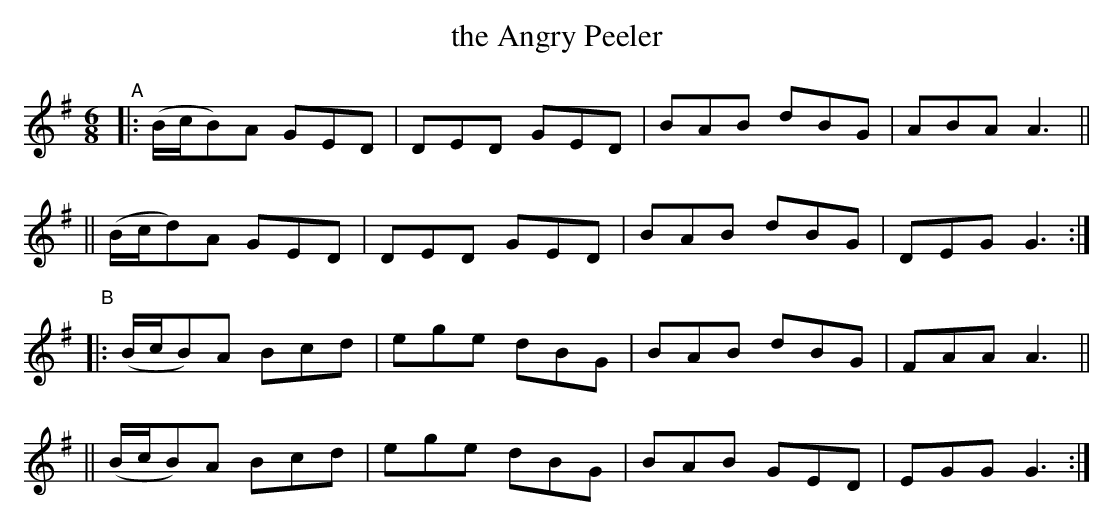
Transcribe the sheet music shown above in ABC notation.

X:1
T: the Angry Peeler
M: 6/8
L: 1/8
K: G
"^A"\
|: (B/c/B)A GED | DED GED | BAB dBG | ABA A3 ||
|| (B/c/d)A GED | DED GED | BAB dBG | DEG G3 :|
"^B"\
|: (B/c/B)A Bcd | ege dBG | BAB dBG | FAA A3 ||
|| (B/c/B)A Bcd | ege dBG | BAB GED | EGG G3 :|
